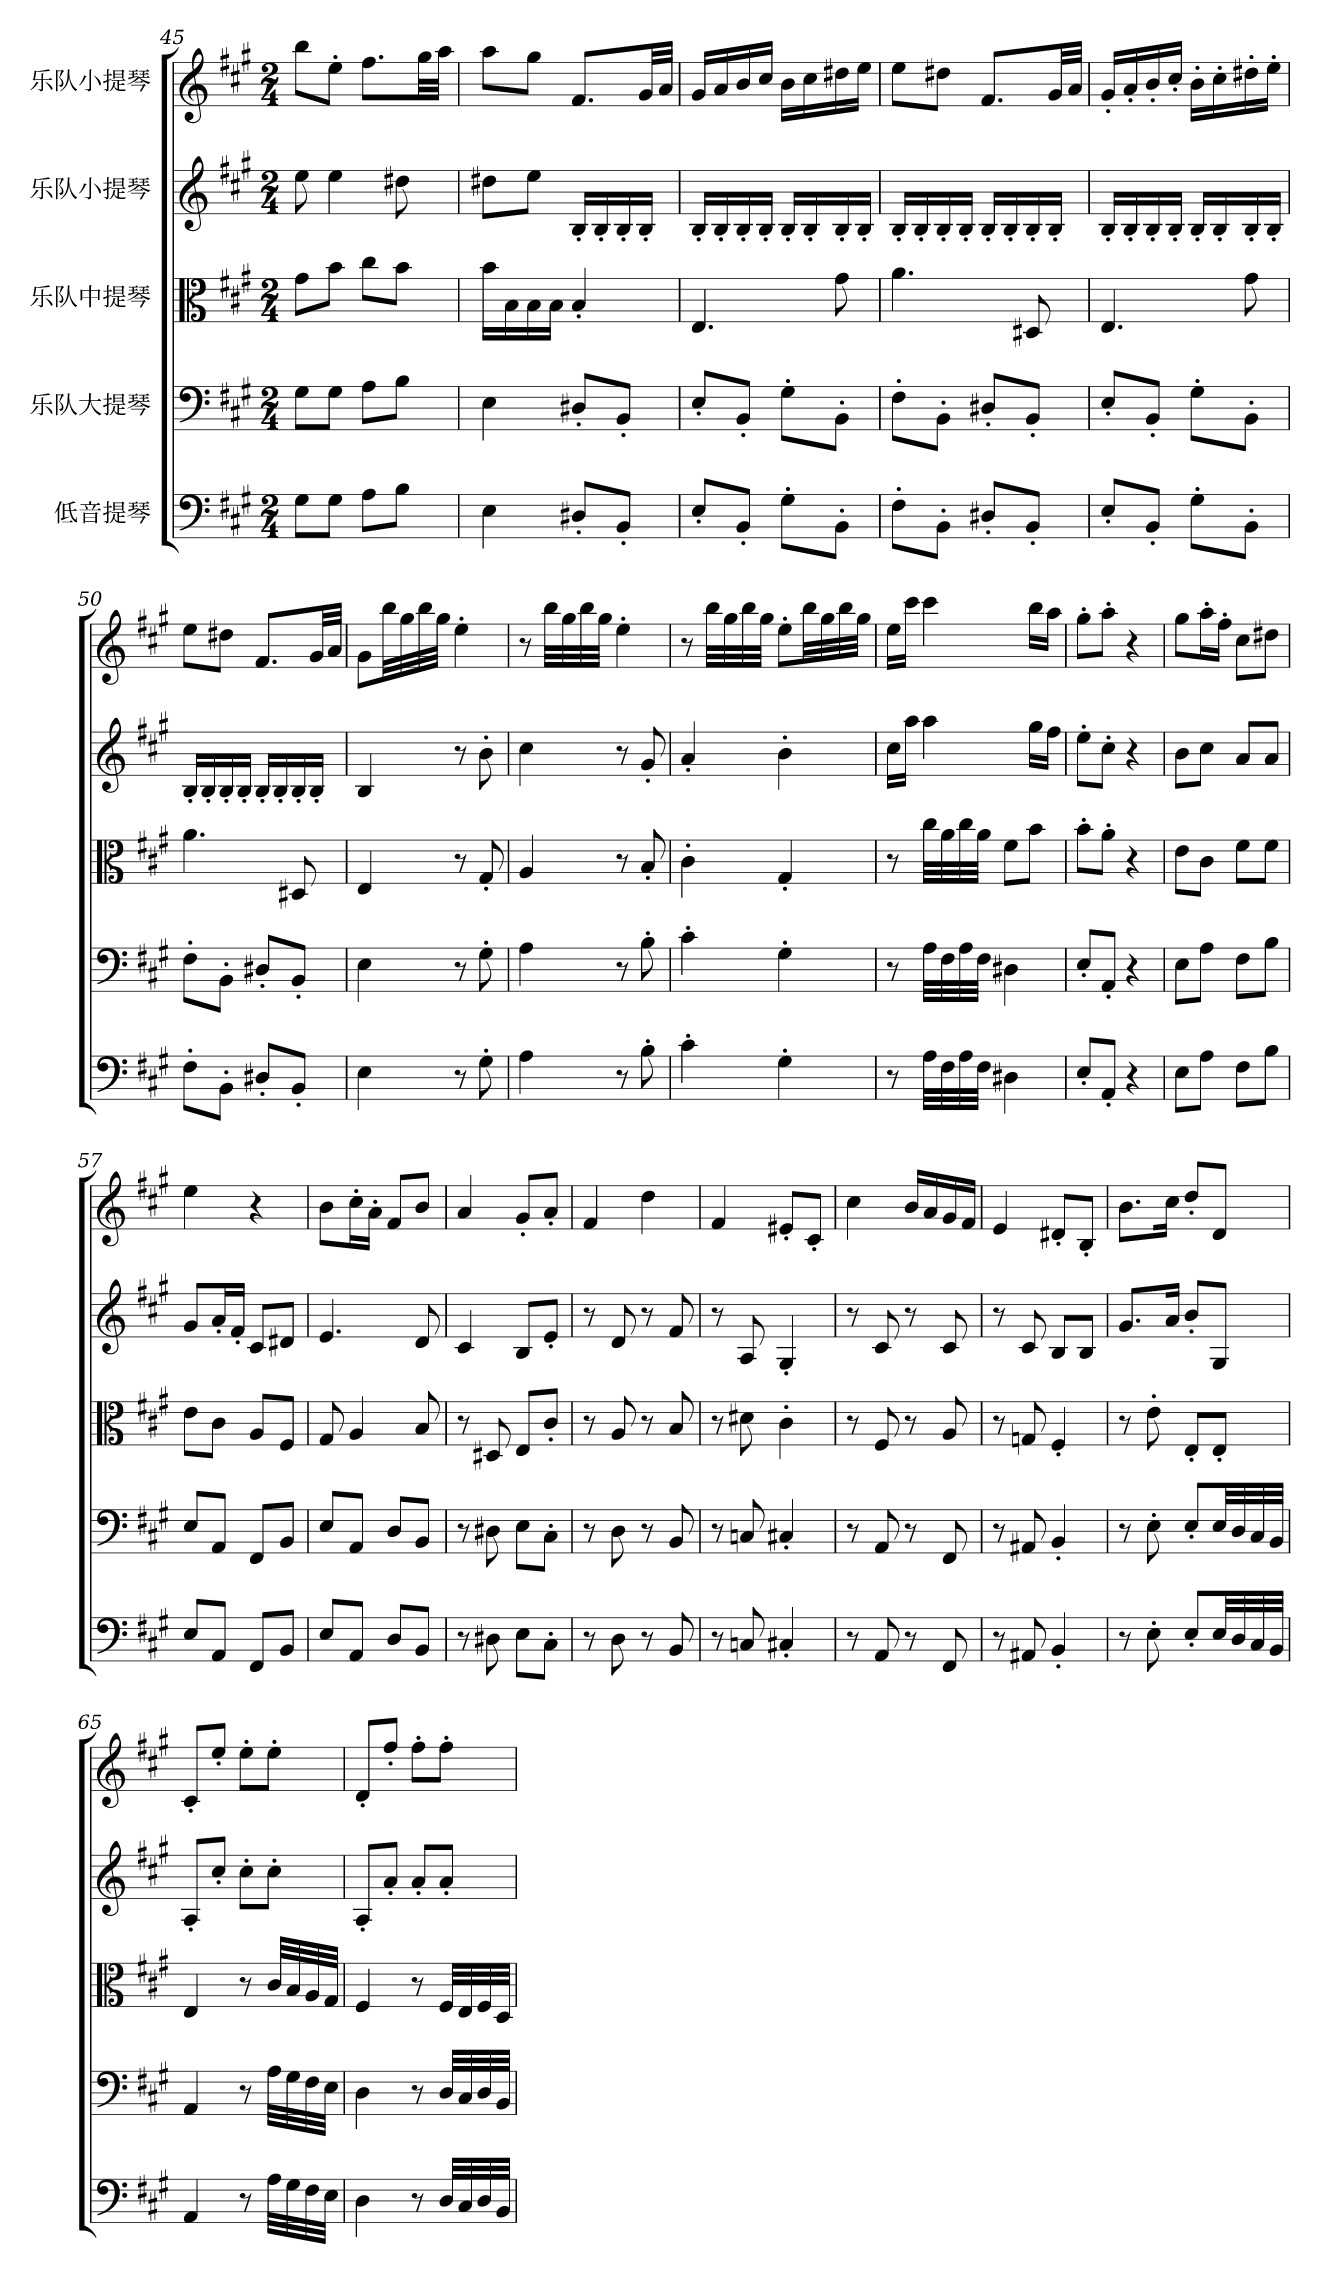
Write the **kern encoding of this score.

**kern	**kern	**kern	**kern	**kern
*part5	*part4	*part3	*part2	*part1
*staff5	*staff4	*staff3	*staff2	*staff1
*I"低音提琴	*I"乐队大提琴	*I"乐队中提琴	*I"乐队小提琴	*I"乐队小提琴
*clefF4	*clefF4	*clefC3	*clefG2	*clefG2
*ITrd7c12	*	*	*	*
*k[f#c#g#]	*k[f#c#g#]	*k[f#c#g#]	*k[f#c#g#]	*k[f#c#g#]
*M2/4	*M2/4	*M2/4	*M2/4	*M2/4
=45	=45	=45	=45	=45
8GG#\L	8G#\L	8g#\L	8ee\	8bb\L
8GG#\J	8G#\J	8b\J	4ee\	8ee'\J
8AA\L	8A\L	8cc#\L	.	8.ff#\L
8BB\J	8B\J	8b\J	8dd#X\	.
.	.	.	.	32gg#\LL
.	.	.	.	32aa\JJJ
!!LO:LB:g=z
=46	=46	=46	=46	=46
4EE\	4E\	16b\LL	8dd#X\L	8aa\L
.	.	16B\	.	.
.	.	16B\	8ee\J	8gg#\J
.	.	16B\JJ	.	.
8DD#X'/L	8D#X'/L	4B'/	16B'/LL	8.f#/L
.	.	.	16B'/	.
8BBB'/J	8BB'/J	.	16B'/	.
.	.	.	16B'/JJ	32g#/LL
.	.	.	.	32a/JJJ
=47	=47	=47	=47	=47
8EE'/L	8E'/L	4.E/	16B'/LL	16g#/LL
.	.	.	16B'/	16a/
8BBB'/J	8BB'/J	.	16B'/	16b/
.	.	.	16B'/JJ	16cc#/JJ
8GG#'\L	8G#'\L	.	16B'/LL	16b\LL
.	.	.	16B'/	16cc#\
8BBB'\J	8BB'\J	8g#\	16B'/	16dd#X\
.	.	.	16B'/JJ	16ee\JJ
=48	=48	=48	=48	=48
8FF#'\L	8F#'\L	4.a\	16B'/LL	8ee\L
.	.	.	16B'/	.
8BBB'\J	8BB'\J	.	16B'/	8dd#X\J
.	.	.	16B'/JJ	.
8DD#X'/L	8D#X'/L	.	16B'/LL	8.f#/L
.	.	.	16B'/	.
8BBB'/J	8BB'/J	8D#X/	16B'/	.
.	.	.	16B'/JJ	32g#/LL
.	.	.	.	32a/JJJ
!!LO:PB:g=z
=49	=49	=49	=49	=49
8EE'/L	8E'/L	4.E/	16B'/LL	16g#'/LL
.	.	.	16B'/	16a'/
8BBB'/J	8BB'/J	.	16B'/	16b'/
.	.	.	16B'/JJ	16cc#'/JJ
8GG#'\L	8G#'\L	.	16B'/LL	16b'\LL
.	.	.	16B'/	16cc#'\
8BBB'\J	8BB'\J	8g#\	16B'/	16dd#X'\
.	.	.	16B'/JJ	16ee'\JJ
=50	=50	=50	=50	=50
8FF#'\L	8F#'\L	4.a\	16B'/LL	8ee\L
.	.	.	16B'/	.
8BBB'\J	8BB'\J	.	16B'/	8dd#X\J
.	.	.	16B'/JJ	.
8DD#X'/L	8D#X'/L	.	16B'/LL	8.f#/L
.	.	.	16B'/	.
8BBB'/J	8BB'/J	8D#X/	16B'/	.
.	.	.	16B'/JJ	32g#/LL
.	.	.	.	32a/JJJ
=51	=51	=51	=51	=51
4EE\	4E\	4E/	4B/	8g#\L
.	.	.	.	32bb\LL
.	.	.	.	32gg#\
.	.	.	.	32bb\
.	.	.	.	32gg#\JJJ
8r	8r	8r	8r	4ee'\
8GG#'\	8G#'\	8G#'/	8b'\	.
=52	=52	=52	=52	=52
4AA\	4A\	4A/	4cc#\	8r
.	.	.	.	32bb\LLL
.	.	.	.	32gg#\
.	.	.	.	32bb\
.	.	.	.	32gg#\JJJ
8r	8r	8r	8r	4ee'\
8BB'\	8B'\	8B'/	8g#'/	.
!!LO:LB:g=z
=53	=53	=53	=53	=53
4C#'\	4c#'\	4c#'\	4a'/	8r
.	.	.	.	32bb\LLL
.	.	.	.	32gg#\
.	.	.	.	32bb\
.	.	.	.	32gg#\JJJ
4GG#'\	4G#'\	4G#'/	4b'\	8ee'\L
.	.	.	.	32bb\LL
.	.	.	.	32gg#\
.	.	.	.	32bb\
.	.	.	.	32gg#\JJJ
=54	=54	=54	=54	=54
8r	8r	8r	16cc#\LL	16ee\LL
.	.	.	16aa\JJ	16ccc#\JJ
32AA\LLL	32A\LLL	32cc#\LLL	4aa\	4ccc#\
32FF#\	32F#\	32a\	.	.
32AA\	32A\	32cc#\	.	.
32FF#\JJJ	32F#\JJJ	32a\JJJ	.	.
4DD#X\	4D#X\	8f#\L	.	.
.	.	8b\J	16gg#\LL	16bb\LL
.	.	.	16ff#\JJ	16aa\JJ
=55	=55	=55	=55	=55
*	*	*	*	*MM51
8EE'/L	8E'/L	8b'\L	8ee'\L	8gg#'\L
8AAA'/J	8AA'/J	8a'\J	8cc#'\J	8aa'\J
4r	4r	4r	4r	4r
=56	=56	=56	=56	=56
*	*	*	*	*MM53
8EE\L	8E\L	8e\L	8b\L	8gg#\L
8AA\J	8A\J	8c#\J	8cc#\J	16aa'\L
.	.	.	.	16ff#'\JJ
8FF#\L	8F#\L	8f#\L	8a/L	8cc#\L
8BB\J	8B\J	8f#\J	8a/J	8dd#X\J
=57	=57	=57	=57	=57
8EE/L	8E/L	8e\L	8g#/L	4ee\
8AAA/J	8AA/J	8c#\J	16a'/L	.
.	.	.	16f#'/JJ	.
8FFF#/L	8FF#/L	8A/L	8c#/L	4r
8BBB/J	8BB/J	8F#/J	8d#X/J	.
!!LO:PB:g=z
=58	=58	=58	=58	=58
8EE/L	8E/L	8G#/	4.e/	8b\L
8AAA/J	8AA/J	4A/	.	16cc#'\L
.	.	.	.	16a'\JJ
8DD/L	8D/L	.	.	8f#/L
8BBB/J	8BB/J	8B/	8d/	8b/J
=59	=59	=59	=59	=59
*	*	*	*	*MM52
8r	8r	8r	4c#/	4a/
8DD#X\	8D#X\	8D#X/	.	.
8EE\L	8E\L	8E/L	8B/L	8g#'/L
8CC#'\J	8C#'\J	8c#'/J	8e'/J	8a'/J
=60	=60	=60	=60	=60
8r	8r	8r	8r	4f#/
8DD\	8D\	8A/	8d/	.
8r	8r	8r	8r	4dd\
8BBB/	8BB/	8B/	8f#/	.
=61	=61	=61	=61	=61
8r	8r	8r	8r	4f#/
8CCn/	8Cn/	8d#X\	8A/	.
4CC#X'/	4C#X'/	4c#'\	4G#'/	8e#X'/L
.	.	.	.	8c#'/J
=62	=62	=62	=62	=62
8r	8r	8r	8r	4cc#\
8AAA/	8AA/	8F#/	8c#/	.
8r	8r	8r	8r	16b/LL
.	.	.	.	16a/
8FFF#/	8FF#/	8A/	8c#/	16g#/
.	.	.	.	16f#/JJ
=63	=63	=63	=63	=63
8r	8r	8r	8r	4e/
8AAA#X/	8AA#X/	8Gn/	8c#/	.
4BBB'/	4BB'/	4F#'/	8B/L	8d#X'/L
.	.	.	8B/J	8B'/J
!!LO:LB:g=z
=64	=64	=64	=64	=64
*	*	*	*	*MM53
8r	8r	8r	8.g#/L	8.b\L
8EE'\	8E'\	8e'\	.	.
.	.	.	16a/Jk	16cc#\Jk
8EE'/L	8E'/L	8E'/L	8b'/L	8dd'/L
32EE/LL	32E/LL	8E'/J	8G#/J	8d/J
32DD/	32D/	.	.	.
32CC#/	32C#/	.	.	.
32BBB/JJJ	32BB/JJJ	.	.	.
=65	=65	=65	=65	=65
4AAA/	4AA/	4E/	8A'/L	8c#'/L
.	.	.	8cc#'/J	8ee'/J
8r	8r	8r	8cc#'\L	8ee'\L
32AA\LLL	32A\LLL	32c#/LLL	8cc#'\J	8ee'\J
32GG#\	32G#\	32B/	.	.
32FF#\	32F#\	32A/	.	.
32EE\JJJ	32E\JJJ	32G#/JJJ	.	.
=66	=66	=66	=66	=66
4DD\	4D\	4F#/	8A'/L	8d'/L
.	.	.	8a'/J	8ff#'/J
8r	8r	8r	8a'/L	8ff#'\L
32DD/LLL	32D/LLL	32F#/LLL	8a'/J	8ff#'\J
32CC#/	32C#/	32E/	.	.
32DD/	32D/	32F#/	.	.
32BBB/JJJ	32BB/JJJ	32D/JJJ	.	.
=	=	=	=	=
*-	*-	*-	*-	*-
